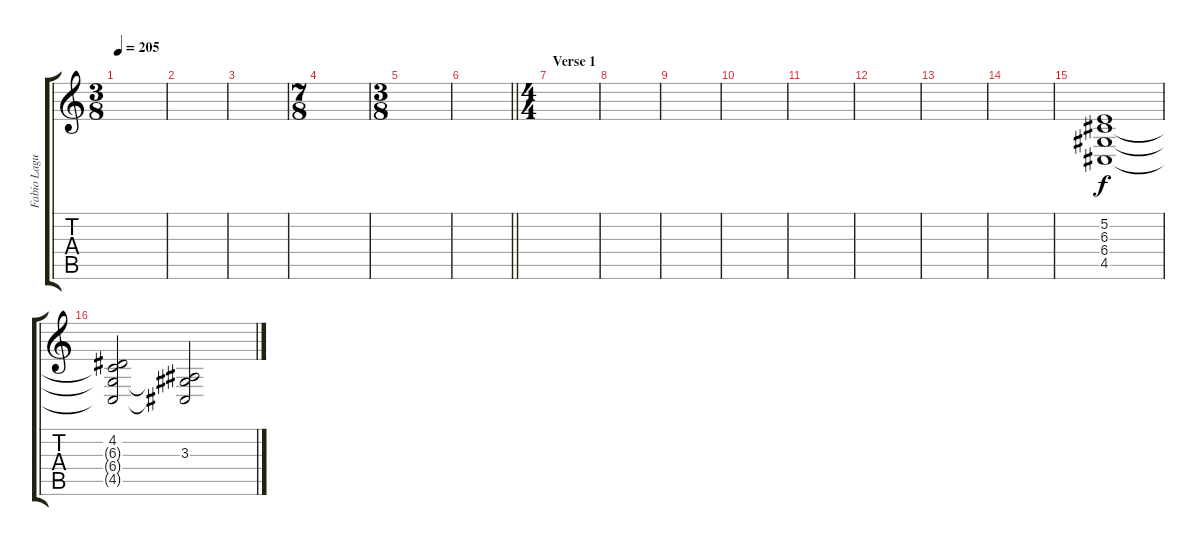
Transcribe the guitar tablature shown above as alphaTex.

\track ("Fabio Laguna" "Fabio Lagu") {instrument stringensemble1}
\staff {score tabs}
\tuning (E4 B3 G3 D3 A2 E2) {hide}
\ts (3 8)
\tempo 205
\clef g2
\ks c
|
|
|
\ts (7 8)
|
\ts (3 8)
|
\barLineRight lightlight
|
\ts (4 4)
\section ("" "Verse 1")
|
|
|
|
|
|
|
|
(5.2 6.3 6.4 4.5).1 |
(4.2 6.3{t} 6.4{t} 4.5{t}).2 (3.3 6.4{t} 4.5{t}).2
